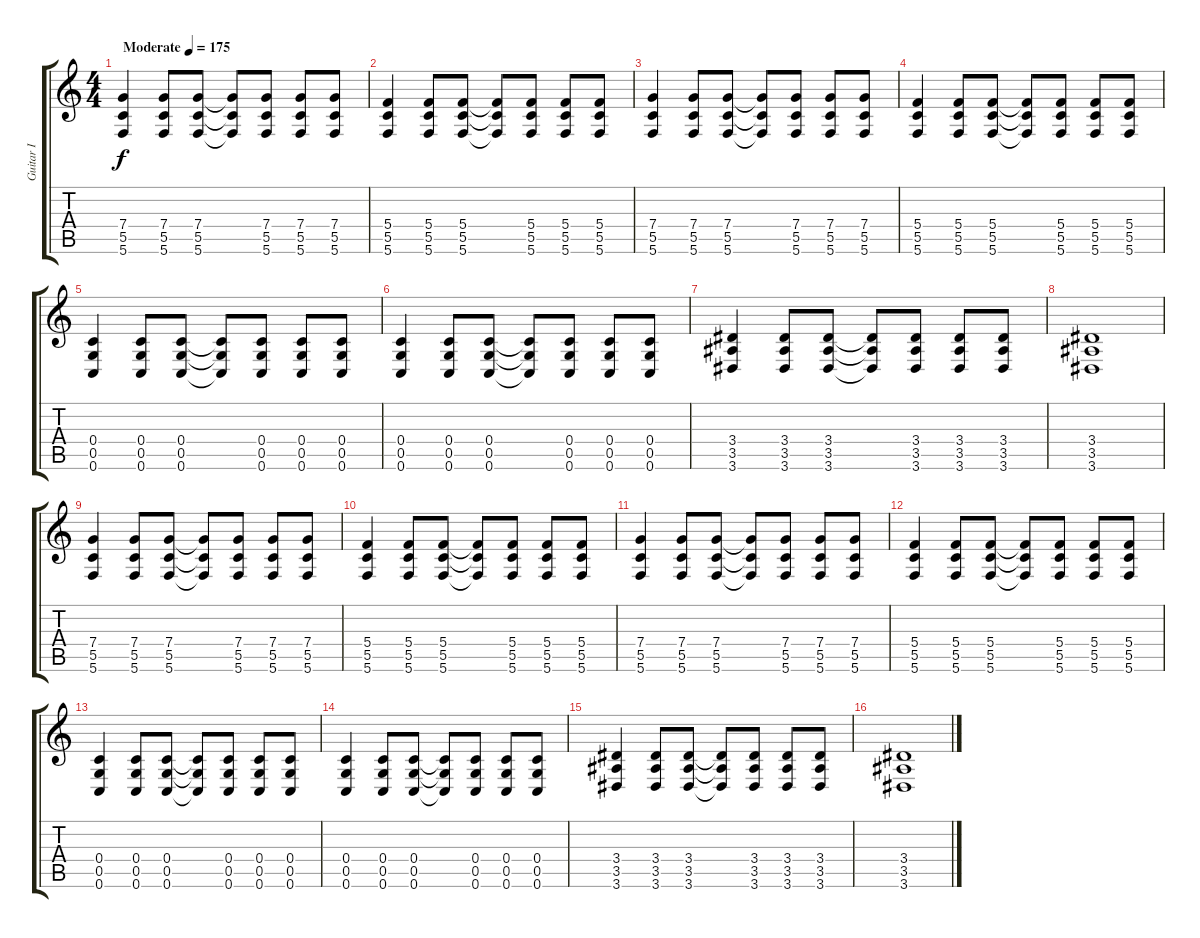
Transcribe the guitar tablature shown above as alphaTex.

\track ("Guitar I" "Guitar I") {instrument overdrivenguitar}
\staff {score tabs}
\tuning (D4 A3 F3 C3 G2 C2) {hide}
\ts (4 4)
\tempo (175 "Moderate")
\clef g2
\ks c
(7.4 5.5 5.6).4{dy f instrument overdrivenguitar} (7.4 5.5 5.6).8 (7.4 5.5 5.6).8 (7.4{t} 5.5{t} 5.6{t}).8 (7.4 5.5 5.6).8 (7.4 5.5 5.6).8 (7.4 5.5 5.6).8 |
(5.4 5.5 5.6).4 (5.4 5.5 5.6).8 (5.4 5.5 5.6).8 (5.4{t} 5.5{t} 5.6{t}).8 (5.4 5.5 5.6).8 (5.4 5.5 5.6).8 (5.4 5.5 5.6).8 |
(7.4 5.5 5.6).4 (7.4 5.5 5.6).8 (7.4 5.5 5.6).8 (7.4{t} 5.5{t} 5.6{t}).8 (7.4 5.5 5.6).8 (7.4 5.5 5.6).8 (7.4 5.5 5.6).8 |
(5.4 5.5 5.6).4 (5.4 5.5 5.6).8 (5.4 5.5 5.6).8 (5.4{t} 5.5{t} 5.6{t}).8 (5.4 5.5 5.6).8 (5.4 5.5 5.6).8 (5.4 5.5 5.6).8 |
(0.4 0.5 0.6).4 (0.4 0.5 0.6).8 (0.4 0.5 0.6).8 (0.4{t} 0.5{t} 0.6{t}).8 (0.4 0.5 0.6).8 (0.4 0.5 0.6).8 (0.4 0.5 0.6).8 |
(0.4 0.5 0.6).4 (0.4 0.5 0.6).8 (0.4 0.5 0.6).8 (0.4{t} 0.5{t} 0.6{t}).8 (0.4 0.5 0.6).8 (0.4 0.5 0.6).8 (0.4 0.5 0.6).8 |
(3.4 3.5 3.6).4 (3.4 3.5 3.6).8 (3.4 3.5 3.6).8 (3.4{t} 3.5{t} 3.6{t}).8 (3.4 3.5 3.6).8 (3.4 3.5 3.6).8 (3.4 3.5 3.6).8 |
(3.4 3.5 3.6).1 |
(7.4 5.5 5.6).4 (7.4 5.5 5.6).8 (7.4 5.5 5.6).8 (7.4{t} 5.5{t} 5.6{t}).8 (7.4 5.5 5.6).8 (7.4 5.5 5.6).8 (7.4 5.5 5.6).8 |
(5.4 5.5 5.6).4 (5.4 5.5 5.6).8 (5.4 5.5 5.6).8 (5.4{t} 5.5{t} 5.6{t}).8 (5.4 5.5 5.6).8 (5.4 5.5 5.6).8 (5.4 5.5 5.6).8 |
(7.4 5.5 5.6).4 (7.4 5.5 5.6).8 (7.4 5.5 5.6).8 (7.4{t} 5.5{t} 5.6{t}).8 (7.4 5.5 5.6).8 (7.4 5.5 5.6).8 (7.4 5.5 5.6).8 |
(5.4 5.5 5.6).4 (5.4 5.5 5.6).8 (5.4 5.5 5.6).8 (5.4{t} 5.5{t} 5.6{t}).8 (5.4 5.5 5.6).8 (5.4 5.5 5.6).8 (5.4 5.5 5.6).8 |
(0.4 0.5 0.6).4 (0.4 0.5 0.6).8 (0.4 0.5 0.6).8 (0.4{t} 0.5{t} 0.6{t}).8 (0.4 0.5 0.6).8 (0.4 0.5 0.6).8 (0.4 0.5 0.6).8 |
(0.4 0.5 0.6).4 (0.4 0.5 0.6).8 (0.4 0.5 0.6).8 (0.4{t} 0.5{t} 0.6{t}).8 (0.4 0.5 0.6).8 (0.4 0.5 0.6).8 (0.4 0.5 0.6).8 |
(3.4 3.5 3.6).4 (3.4 3.5 3.6).8 (3.4 3.5 3.6).8 (3.4{t} 3.5{t} 3.6{t}).8 (3.4 3.5 3.6).8 (3.4 3.5 3.6).8 (3.4 3.5 3.6).8 |
(3.4 3.5 3.6).1
